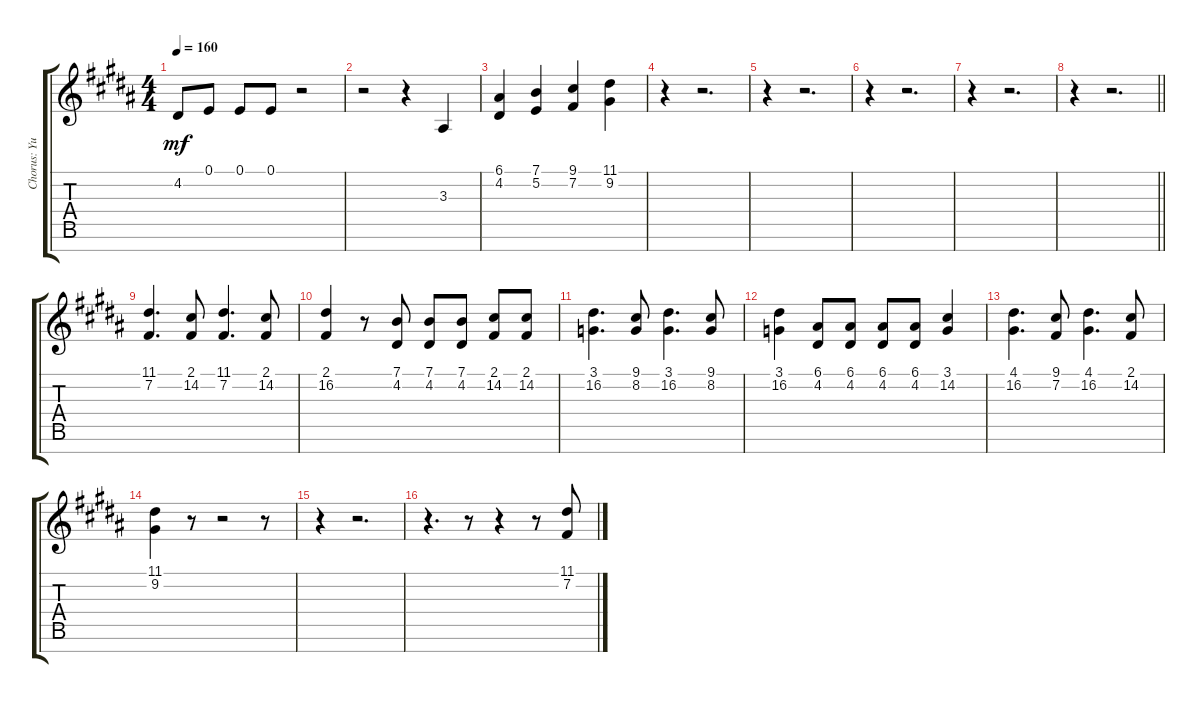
\track ("Chorus: Yui Hirasawa" "Chorus: Yu") {instrument voiceoohs}
\staff {score tabs}
\tuning (E4 B3 G3 D3 A2 E2 B1) {hide}
\ts (4 4)
\tempo 160
\clef g2
\ks b
4.2{t}.8{dy mf} 0.1.8 0.1.8 0.1.8 r.2 |
r.2 r.4 3.3.4 |
(6.1 4.2).4 (7.1 5.2).4 (9.1 7.2).4 (11.1 9.2).4 |
r.4 r.2{d} |
r.4 r.2{d} |
r.4 r.2{d} |
r.4 r.2{d} |
\barLineRight lightlight
r.4 r.2{d} |
\section ("" "")
(11.1 7.2).4{d} (2.1 14.2).8 (11.1 7.2).4{d} (2.1 14.2).8 |
(2.1 16.2).4 r.8 (7.1 4.2).8 (7.1 4.2).8 (7.1 4.2).8 (2.1 14.2).8 (2.1 14.2).8 |
(3.1 16.2).4{d} (9.1 8.2).8 (3.1 16.2).4{d} (9.1 8.2).8 |
(3.1 16.2).4 (6.1 4.2).8 (6.1 4.2).8 (6.1 4.2).8 (6.1 4.2).8 (3.1 14.2).4 |
(4.1 16.2).4{d} (9.1 7.2).8 (4.1 16.2).4{d} (2.1 14.2).8 |
(11.1 9.2).4 r.8 r.2 r.8 |
r.4 r.2{d} |
r.4{d} r.8 r.4 r.8 (11.1 7.2).8
